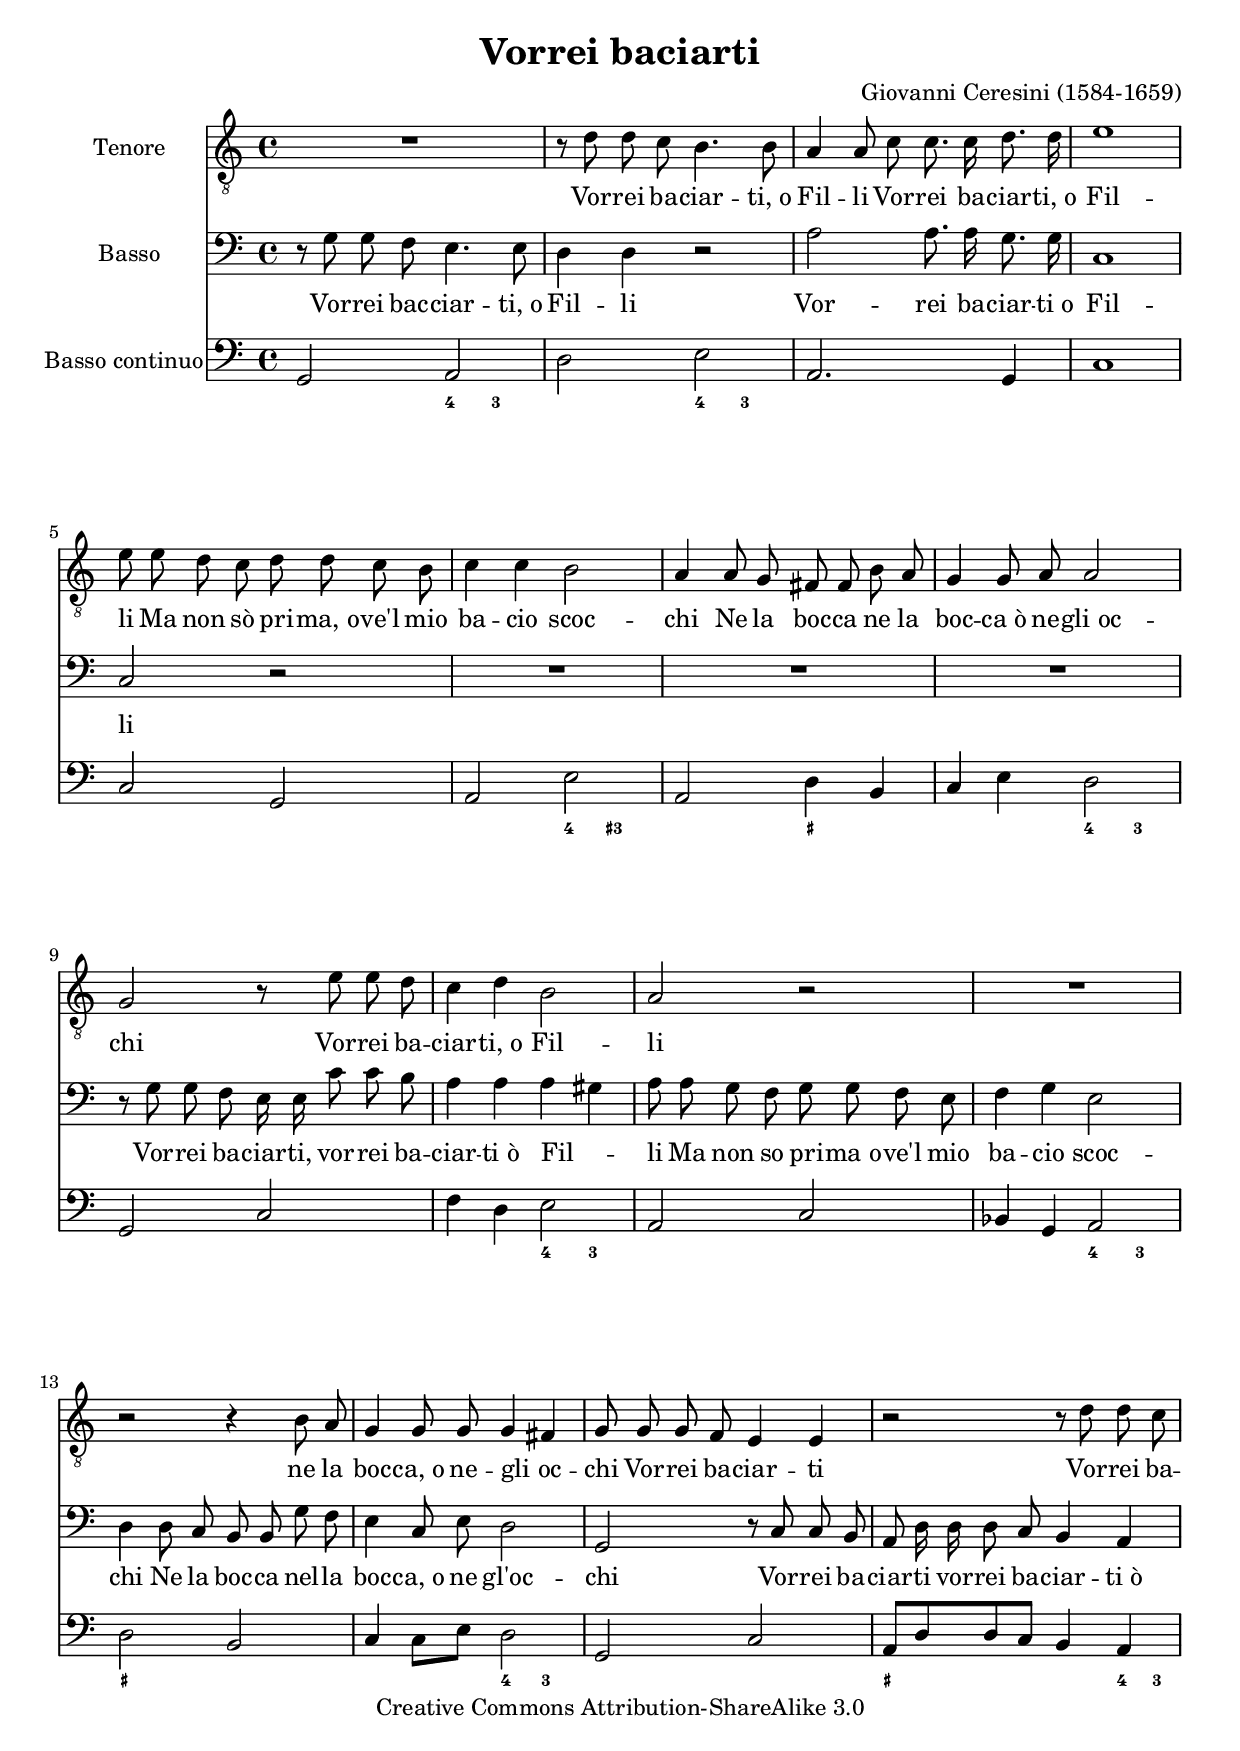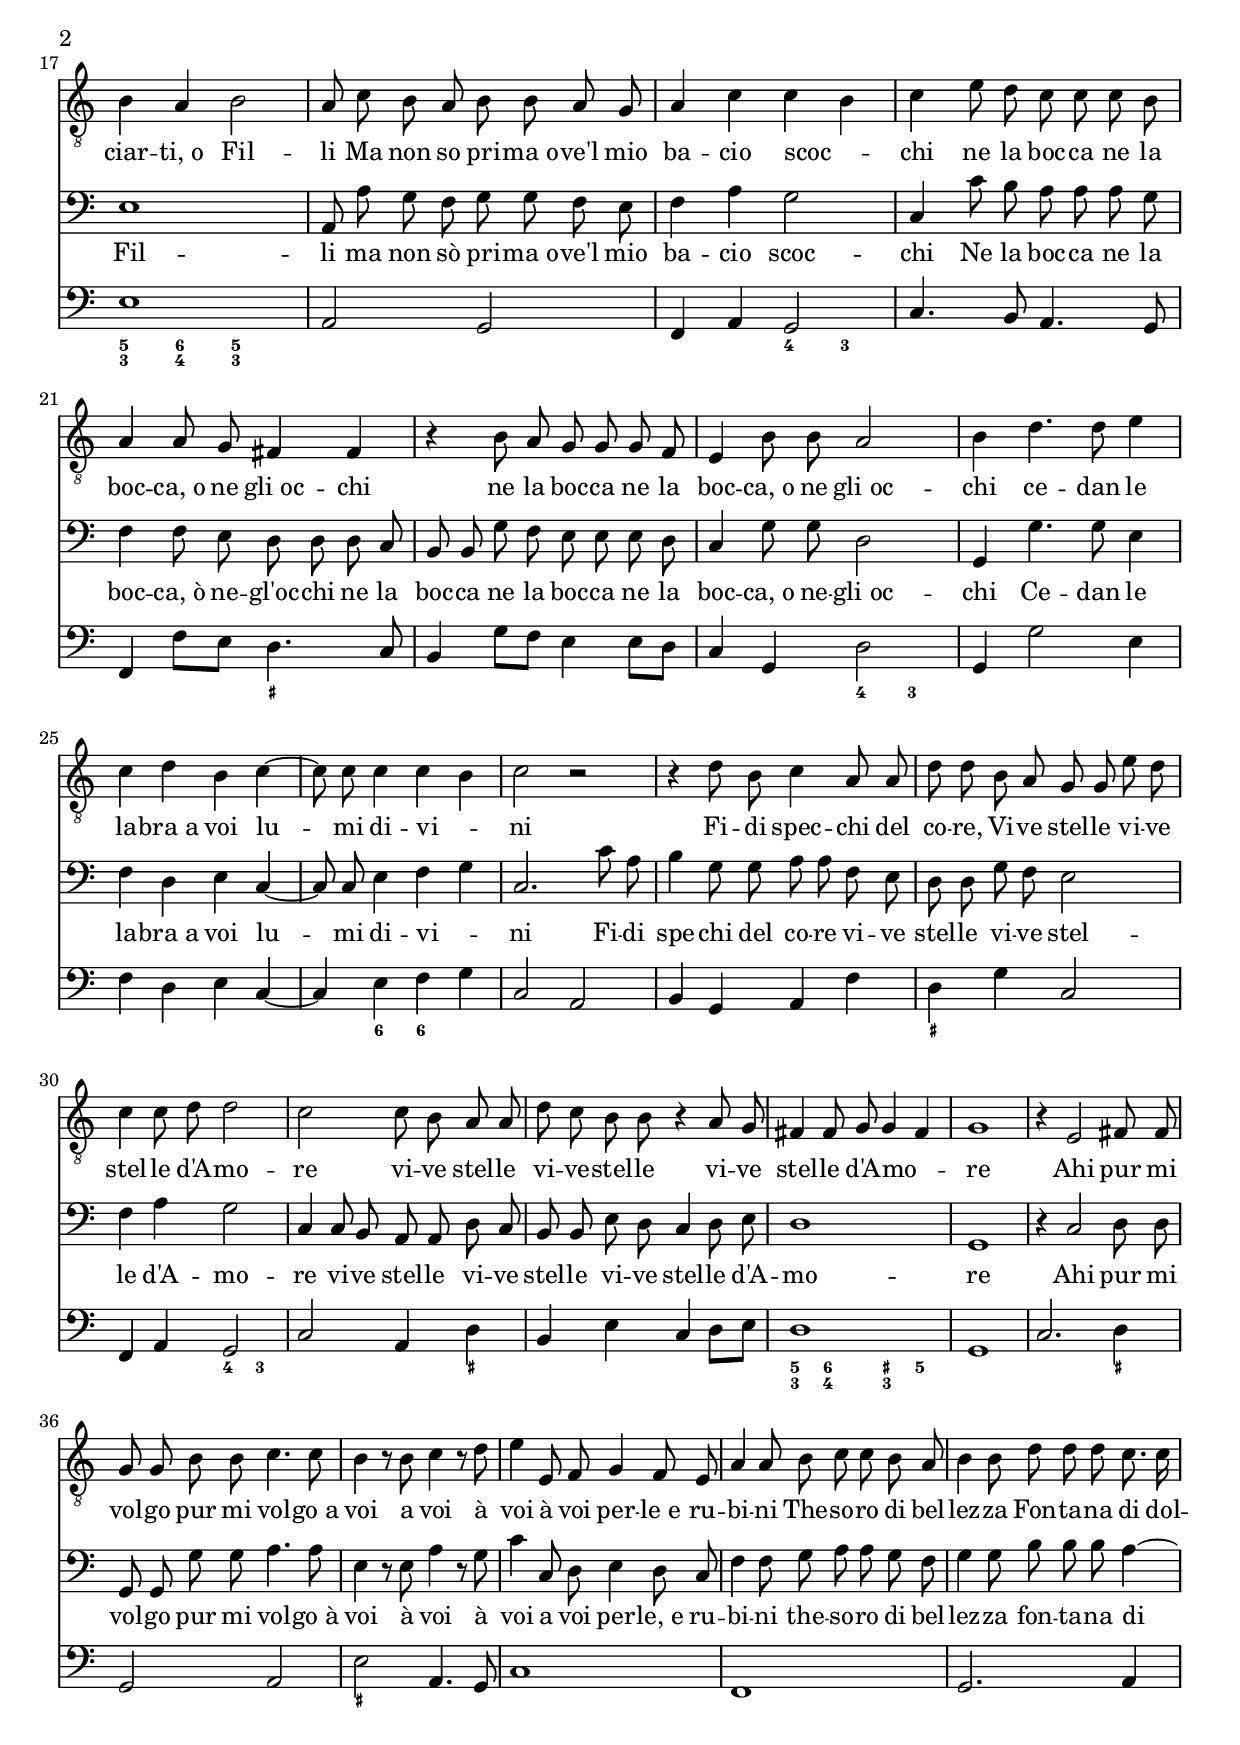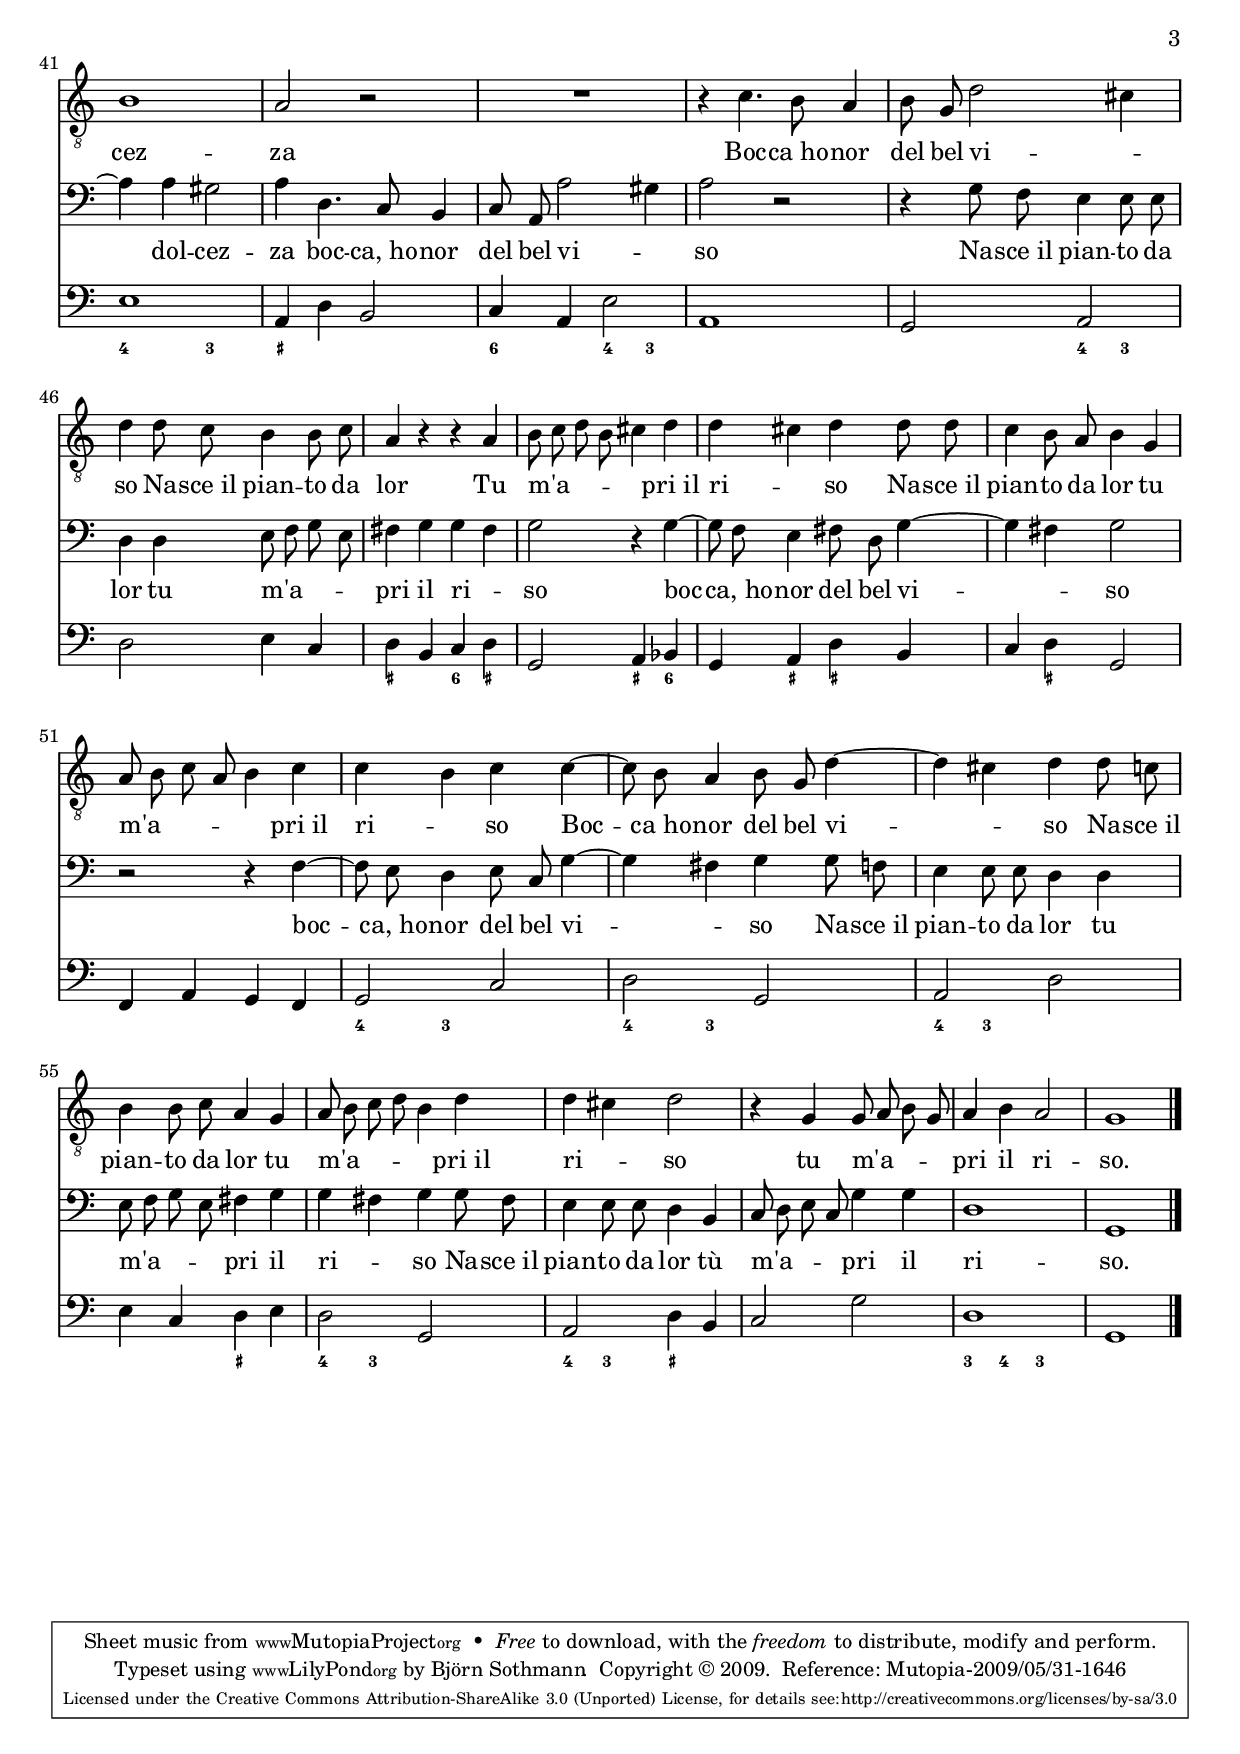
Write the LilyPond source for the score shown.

% Created on Sun May 10 11:05:43 CEST 2009
\version "2.12.2"

\header {
	title = "Vorrei baciarti"
	composer = "Giovanni Ceresini (1584-1659)"
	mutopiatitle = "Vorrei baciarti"
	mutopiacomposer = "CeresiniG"
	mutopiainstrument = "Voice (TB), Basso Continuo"
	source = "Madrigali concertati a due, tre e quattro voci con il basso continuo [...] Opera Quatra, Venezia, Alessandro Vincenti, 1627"
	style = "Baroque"
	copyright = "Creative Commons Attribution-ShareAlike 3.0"
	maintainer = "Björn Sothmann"
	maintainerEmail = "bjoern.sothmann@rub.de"
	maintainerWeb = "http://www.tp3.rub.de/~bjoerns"
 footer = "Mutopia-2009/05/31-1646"
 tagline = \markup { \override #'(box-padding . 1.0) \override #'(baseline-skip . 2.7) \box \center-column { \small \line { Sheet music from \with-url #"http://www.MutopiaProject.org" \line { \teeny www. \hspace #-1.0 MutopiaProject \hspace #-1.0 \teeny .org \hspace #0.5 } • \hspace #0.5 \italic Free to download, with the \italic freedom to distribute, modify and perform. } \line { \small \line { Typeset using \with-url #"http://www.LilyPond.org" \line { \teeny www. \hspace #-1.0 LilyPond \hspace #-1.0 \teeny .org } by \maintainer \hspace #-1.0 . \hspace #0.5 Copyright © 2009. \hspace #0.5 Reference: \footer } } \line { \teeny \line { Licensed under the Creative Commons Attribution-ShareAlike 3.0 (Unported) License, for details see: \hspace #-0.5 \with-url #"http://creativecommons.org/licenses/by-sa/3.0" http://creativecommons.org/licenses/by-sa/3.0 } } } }
}

\include "deutsch.ly"

verseT= \lyricmode {
Vor -- rei ba -- ciar -- ti,_o Fil -- li Vor -- rei ba -- ciar -- ti,_o Fil -- li Ma non sò pri -- ma,_o -- ve'l mio ba -- cio scoc -- chi Ne la boc -- ca ne la boc -- ca_ò ne -- gli_oc -- chi Vor -- rei ba -- ciar -- ti,_o Fil -- li ne la boc -- ca,_o ne -- gli_oc -- chi Vor -- rei ba -- ciar -- ti Vor -- rei ba -- ciar -- ti,_o Fil -- li Ma non so pri -- ma_o -- ve'l mio ba -- cio scoc -- chi ne la boc -- ca ne la boc -- ca,_o ne gli_oc -- chi ne la boc -- ca ne la boc -- ca,_o ne gli_oc -- chi ce -- dan le la -- bra_a voi lu -- mi di -- vi -- ni Fi -- di spec -- chi del co -- re, Vi -- ve stel -- le vi -- ve stel -- le d'A -- mo -- re vi -- ve stel -- le vi -- ve -- stel -- le vi -- ve stel -- le d'A -- mo -- re Ahi pur mi vol -- go pur mi vol -- go_a voi a voi à voi à voi per -- le_e ru -- bi -- ni The -- so -- ro di bel -- lez -- za Fon -- ta -- na di dol -- cez -- za Boc -- ca_ho -- nor del bel vi -- so Na -- sce_il pian -- to da lor Tu m'a -- pri_il ri -- so Na -- sce_il pian -- to da lor tu m'a -- pri_il ri -- so Boc -- ca_ho -- nor del bel vi -- so Na -- sce_il pian -- to da lor tu m'a -- pri_il ri -- so tu m'a -- pri il ri -- so.
}
verseB= \lyricmode {
Vor -- rei bac -- ciar -- ti,_o Fil -- li Vor -- rei ba -- ciar -- ti_o Fil -- li Vor -- rei ba -- ciar -- ti, vor -- rei ba -- ciar -- ti_ò Fil -- li Ma non so pri -- ma_o -- ve'l mio ba -- cio scoc -- chi Ne la boc -- ca nel -- la boc -- ca,_o ne gl'oc -- chi Vor -- rei ba -- ciar -- ti vor -- rei ba -- ciar -- ti_ò Fil -- li ma non sò pri -- ma_o -- ve'l mio ba -- cio scoc -- chi Ne la boc -- ca ne la boc -- ca,_ò ne -- gl'oc -- chi ne la boc -- ca ne la boc -- ca ne la boc -- ca,_o ne -- gli_oc -- chi Ce -- dan le la -- bra_a voi lu -- mi di -- vi -- ni Fi -- di spe -- chi del co -- re vi -- ve stel -- le vi -- ve stel -- le d'A -- mo -- re vi -- ve stel -- le vi -- ve stel -- le vi -- ve stel -- le d'A -- mo -- re Ahi pur mi vol -- go pur mi vol -- go_à voi à voi à voi a voi per -- le,_e ru -- bi -- ni the -- so -- ro di bel -- lez -- za fon -- ta -- na di dol -- cez -- za boc -- ca,_ho -- nor del bel vi -- so Na -- sce_il pian -- to da lor tu m'a -- pri il ri -- so boc -- ca,_ho -- nor del bel vi -- so boc -- ca,_ho -- nor del bel vi -- so Na -- sce_il pian -- to da lor tu m'a -- pri il ri -- so Na -- sce_il pian -- to da lor tù m'a -- pri il ri -- so.
}


staffTenore = \new Staff  {
	\time 4/4
	\override Score.MetronomeMark #'stencil = ##f
	\tempo 4 = 100 
	\set Staff.instrumentName="Tenore"
	\set Staff.midiInstrument="oboe"
	\key c \major
	\clef "G_8"
	\relative c' { 	
		\context Voice = "melodyTen" {
			\dynamicUp
			\autoBeamOff
			R1 |
			r8 d d c h4. h8 |
			a4 a8 c c8. c16 d8. d16 |
			e1 |
			e8 e d c d d c h |
			c4 c h2 |
			a4 a8 g fis fis h a |
			g4 g8 a a2 |
			g r8 e' e d |
			c4 d h2 |
			a r |
			R1 |
			r2 r4 h8 a |
			g4 g8 g g4\melisma fis\melismaEnd |
			g8 g g f e4 e |
			r2 r8 d' d c |
			h4 a h2 |
			a8 c h a h h a g |
			a4 c c\melisma h\melismaEnd |
			c e8 d c c c h |
			a4 a8 g fis4 fis |
			r h8 a g g g f |
			e4 h'8 h a2 |
			h4 d4. d8 e4 |
			c d h c~ |
			c8 c c4 c\melisma h\melismaEnd |
			c2 r2 |
			r4 d8 h c4 a8 a |
			d d h a g g e' d |
			c4 c8 d d2 |
			c c8 h a a |
			d c h h r4 a8 g |
			fis4 fis8 g g4\melisma fis\melismaEnd |
			g1 |
			r4 e2 fis8 fis |
			g g h h c4. c8 |
			h4 r8 h c4 r8 d |
			e4 e,8 f g4 f8 e |
			a4 a8 h c c h a |
			h4 h8 d d d c8. c16 |
			h1 |
			a2 r |
			R1 |
			r4 c4. h8 a4 |
			h8 g d'2\melisma cis4\melismaEnd |
			d d8 c h4 h8 c |
			a4 r r a |
			h8\melisma c d h cis4\melismaEnd d |
			d\melisma cis\melismaEnd d d8 d |
			c4 h8 a h4 g |
			a8\melisma h c a h4\melismaEnd c |
			c\melisma h\melismaEnd c c4~ |
			c8 h a4 h8 g d'4~\melisma |
			d cis\melismaEnd d d8 c |
			h4 h8 c a4 g |
			a8\melisma h c d h4\melismaEnd d |
			d\melisma cis\melismaEnd d2 |
			r4 g, g8\melisma a h g\melismaEnd |
			a4 h a2 |
			g1 |
		}

	\bar "|."
	}

}
staffBasso = \new Staff  {
	\set Staff.instrumentName="Basso"
	\set Staff.midiInstrument="oboe"
	\key c \major
	\clef bass
	\relative c' { 	
		\context Voice = "melodyBas" {
			\dynamicUp
			\autoBeamOff
			r8 g g f e4. e8 |
			d4 d r2 |
			a'2 a8. a16 g8. g16 |
			c,1 |
			c2 r |
			R1 |
			R1*2 |
			r8 g'8 g f e16 e c'8 c h |
			a4 a a\melisma gis\melismaEnd |
			a8 a g f g g f e |
			f4 g e2 |
			d4 d8 c h h g' f |
			e4 c8 e d2 |
			g, r8 c c h |
			a d16 d d8 c h4 a |
			e'1 |
			a,8 a' g f g g f e |
			f4 a g2 |
			c,4 c'8 h a a a g |
			f4 f8 e d d d c |
			h h g' f e e e d |
			c4 g'8 g d2 |
			g,4 g'4. g8 e4 |
			f d e c4~ |
			c8 c8 e4 f\melisma g\melismaEnd |
			c,2. c'8 a |
			h4 g8 g a a f e |
			d d g f e2 |
			f4 a g2 |
			c,4 c8 h a a d c |
			h h e d c4 d8 e |
			d1 |
			g, |
			r4 c2 d8 d |
			g, g g' g a4. a8 |
			e4 r8 e a4 r8 g |
			c4 c,8 d e4 d8 c |
			f4 f8 g a a g f |
			g4 g8 h h h a4~ |
			a a4 gis2 |
			a4 d,4. c8 h4 |
			c8 a a'2\melisma gis4\melismaEnd |
			a2 r2 |
			r4 g8 f e4 e8 e |
			d4 d e8\melisma f g e\melismaEnd |
			fis4 g g\melisma fis\melismaEnd |
			g2 r4 g4~ |
			g8 f e4 fis8 d g4~\melisma |
			g fis\melismaEnd g2 |
			r r4 f4~ |
			f8 e8 d4 e8 c g'4~\melisma |
			g fis\melismaEnd g g8 f |
			e4 e8 e d4 d |
			e8\melisma f g e\melismaEnd fis4 g |
			g\melisma fis\melismaEnd g g8 fis |
			e4 e8 e d4 h |
			c8\melisma d e c\melismaEnd g'4 g |
			d1 |
			g,1 |
		}

	\bar "|."
	}

}
staffBassoII = \new Staff  {
	\set Staff.instrumentName="Basso continuo"
	\set Staff.midiInstrument="harpsichord"
	\key c \major
	\clef bass
	\relative c { 	
		g2 a |
		d e |
		a,2. g4 |
		c1 |
		c2 g |
		a e' |
		a, d4 h |
		c e d2 |
		g, c |
		f4 d e2 |
		a, c |
		b4 g a2 |
		d h |
		c4 c8 e d2 |
		g, c |
		a8 d d c h4 a |
		e'1 |
		a,2 g |
		f4 a g2 |
		c4. h8 a4. g8 |
		f4 f'8 e d4. c8 |
		h4 g'8 f e4 e8 d |
		c4 g d'2 |
		g,4 g'2 e4 |
		f d e c4~ |
		c e4 f g |
		c,2 a |
		h4 g a f' |
		d g c,2 |
		f,4 a g2 |
		c a4 d |
		h e c d8 e |
		d1 |
		g, |
		c2. d4 |
		g,2 a |
		e' a,4. g8 |
		c1 |
		f, |
		g2. a4 |
		e'1 |
		a,4 d h2 |
		c4 a e'2 |
		a,1 |
		g2 a |
		d e4 c |
		d h c d |
		g,2 a4 b |
		g a d h |
		c d g,2 |
		f4 a g f |
		g2 c |
		d g, |
		a d |
		e4 c d e |
		d2 g, |
		a d4 h |
		c2 g' |
		d1 |
		g, |
	\bar "|."
	}

}
BC = \new FiguredBass {
	\figuremode {
		s2 <4>4 <3> |
		s2 <4>4 <3> |
		s1*3 |
		s2 <4>4 <3+> |
		s2 <_+>4 s |
		s2 <4>4 <3> |
		s1 |
		s2 <4>4 <3> |
		s1 |
		s2 <4>4 <3> |
		<_+>2 s2 |
		s2 <4>4 <3> |
		s1 |
		<_+>8 s8 s4 s4 <4>8 <3> |
		<5 3>4 <6 4> <5 3>2 |
		s1 |
		s2 <4>4 <3> |
		s1 |
		s2 <_+>4 s4 |
		s1 |
		s2 <4>4 <3> |
		s1*2 |
		s4 <6> <6> s |
		s1*2 |
		<_+>4 s s2 |
		s2 <4>4 <3> |
		s2 s4 <_+> |
		s1 |
		<5 3>4 <6 4> <_+ 3> <5> |
		s1 |
		s2. <_+>4 |
		s1 |
		<_+>2 s |
		s1*3 |
		<4>2 <3> |
		<_+>4 s s2 |
		<6>4 r <4> <3> |
		s1 |
		s2 <4>4 <3> |
		s1 |
		<_+>4 s <6> <_+> |
		s2 <_+>4 <6> |
		s4 <_+> <_+> s |
		s <_+> s2 |
		s1 |
		<4>4 <3> s2 |
		<4>4 <3> s2 |
		<4>4 <3> s2 |
		s2 <_+>4 s |
		<4>4 <3> s2 |
		<4>4 <3> <_+> s |
		s1 |
		<3>4 <4> <3>2 |
		s1 |
	}
}

\score {
	<<
		\staffTenore
		\context Lyrics = "lmelodyTen" \lyricmode  { \lyricsto "melodyTen" \verseT }
		
		\staffBasso
		\context Lyrics = "lmelodyBas" \lyricmode  { \lyricsto "melodyBas" \verseB }
		
		\staffBassoII
		\BC
	>>
	
	\midi {
	}

	\layout  {
		indent=25
	}
}

\paper {
}

